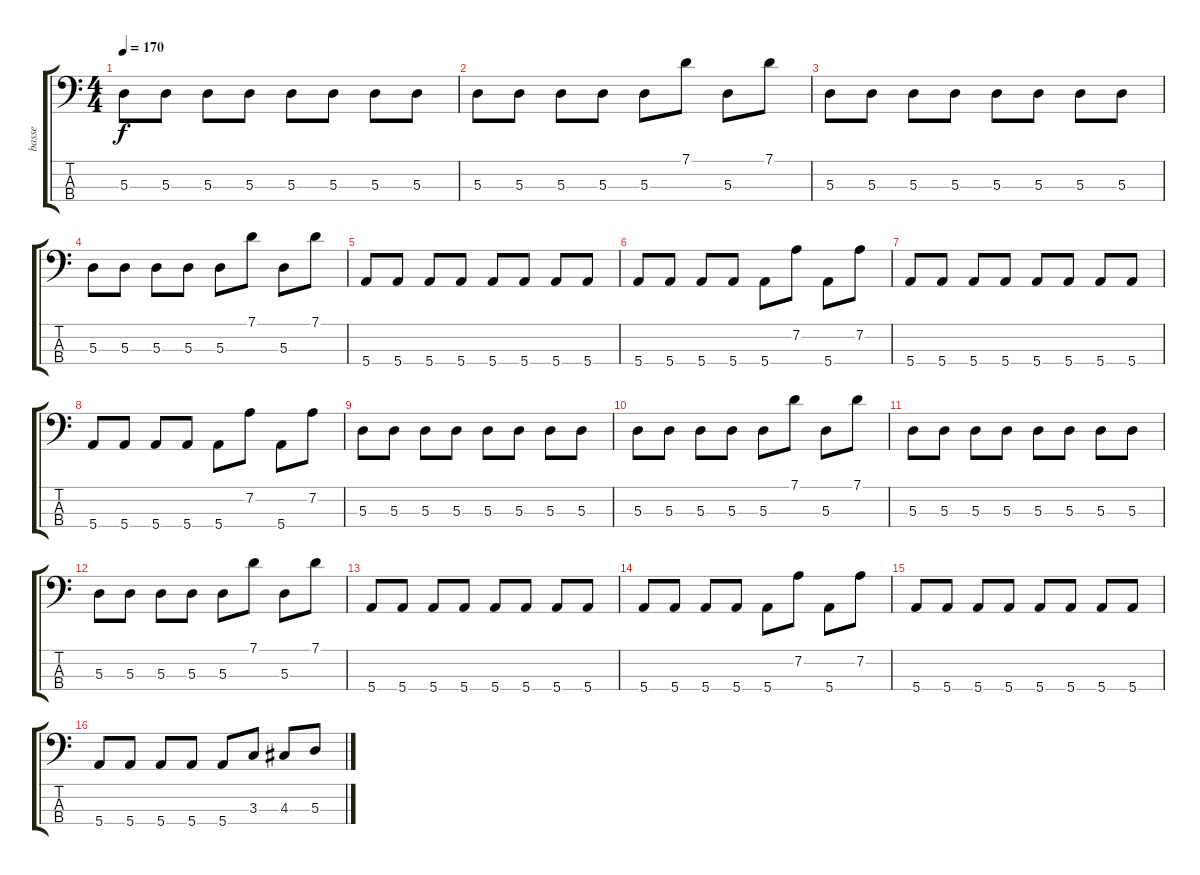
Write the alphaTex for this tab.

\track ("basse" "basse") {instrument electricbasspick}
\staff {score tabs}
\tuning (G2 D2 A1 E1) {hide}
\ts (4 4)
\tempo 170
\clef f4
\ks c
5.3.8{dy f} 5.3.8 5.3.8 5.3.8 5.3.8 5.3.8 5.3.8 5.3.8 |
5.3.8 5.3.8 5.3.8 5.3.8 5.3.8 7.1.8 5.3.8 7.1.8 |
5.3.8 5.3.8 5.3.8 5.3.8 5.3.8 5.3.8 5.3.8 5.3.8 |
5.3.8 5.3.8 5.3.8 5.3.8 5.3.8 7.1.8 5.3.8 7.1.8 |
5.4.8 5.4.8 5.4.8 5.4.8 5.4.8 5.4.8 5.4.8 5.4.8 |
5.4.8 5.4.8 5.4.8 5.4.8 5.4.8 7.2.8 5.4.8 7.2.8 |
5.4.8 5.4.8 5.4.8 5.4.8 5.4.8 5.4.8 5.4.8 5.4.8 |
5.4.8 5.4.8 5.4.8 5.4.8 5.4.8 7.2.8 5.4.8 7.2.8 |
5.3.8 5.3.8 5.3.8 5.3.8 5.3.8 5.3.8 5.3.8 5.3.8 |
5.3.8 5.3.8 5.3.8 5.3.8 5.3.8 7.1.8 5.3.8 7.1.8 |
5.3.8 5.3.8 5.3.8 5.3.8 5.3.8 5.3.8 5.3.8 5.3.8 |
5.3.8 5.3.8 5.3.8 5.3.8 5.3.8 7.1.8 5.3.8 7.1.8 |
5.4.8 5.4.8 5.4.8 5.4.8 5.4.8 5.4.8 5.4.8 5.4.8 |
5.4.8 5.4.8 5.4.8 5.4.8 5.4.8 7.2.8 5.4.8 7.2.8 |
5.4.8 5.4.8 5.4.8 5.4.8 5.4.8 5.4.8 5.4.8 5.4.8 |
5.4.8 5.4.8 5.4.8 5.4.8 5.4.8 3.3.8 4.3.8 5.3.8
